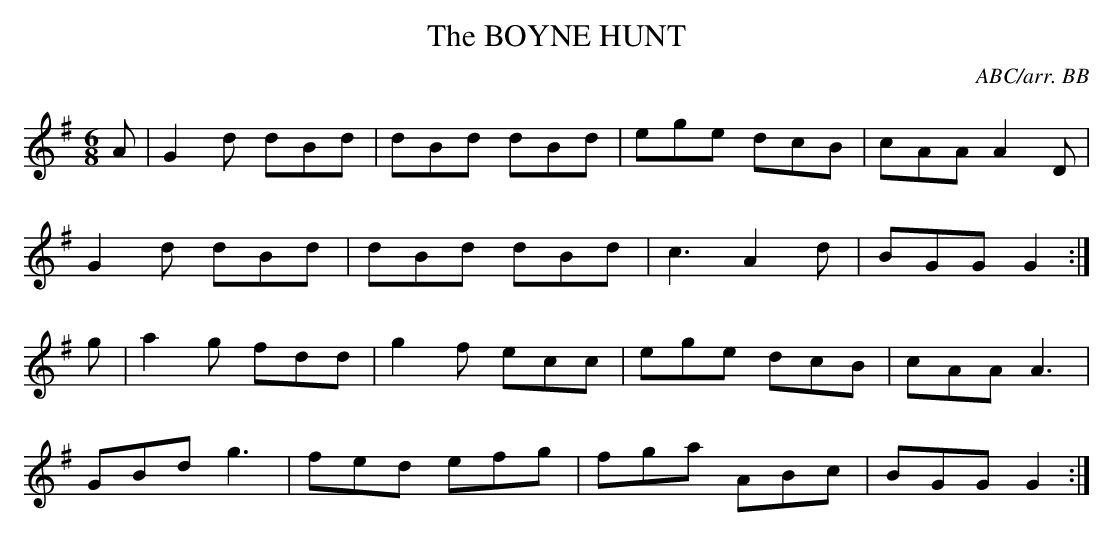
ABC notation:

X:1
T:BOYNE HUNT, The
C:ABC/arr. BB
Y:"Irish"
M:6/8
L:1/8
K:G
A|G2d dBd|dBd dBd|ege dcB|cAA A2D|
G2d dBd|dBd dBd|c3 A2d|BGG G2 :|
g|a2g  fdd|g2f ecc|ege dcB|cAA A3|
GBd g3|fed efg|fga ABc|BGG G2:|
